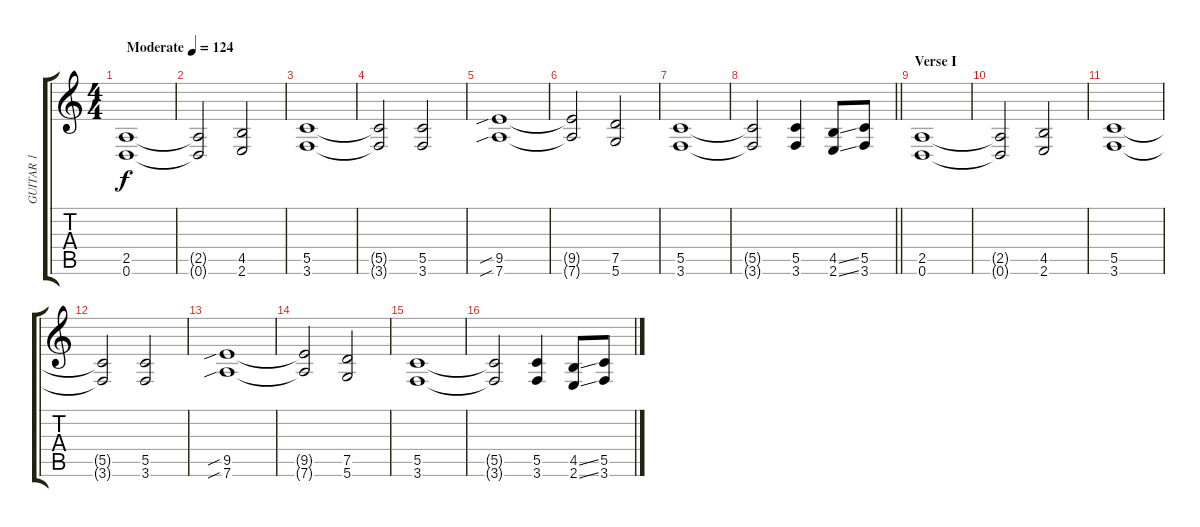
\track ("GUITAR 1" "GUITAR 1") {instrument overdrivenguitar}
\staff {score tabs}
\tuning (D4 A3 F3 C3 G2 D2) {hide}
\ts (4 4)
\tempo (124 "Moderate")
\clef g2
\ks c
(2.5 0.6).1{dy f instrument overdrivenguitar} |
(2.5{t} 0.6{t}).2 (4.5 2.6).2 |
(5.5 3.6).1 |
(5.5{t} 3.6{t}).2 (5.5 3.6).2 |
(9.5{sib} 7.6{sib}).1 |
(9.5{t} 7.6{t}).2 (7.5 5.6).2 |
(5.5 3.6).1 |
\barLineRight lightlight
(5.5{t} 3.6{t}).2 (5.5 3.6).4 (4.5{ss} 2.6{ss}).8 (5.5 3.6).8 |
\section ("" "Verse I")
(2.5 0.6).1 |
(2.5{t} 0.6{t}).2 (4.5 2.6).2 |
(5.5 3.6).1 |
(5.5{t} 3.6{t}).2 (5.5 3.6).2 |
(9.5{sib} 7.6{sib}).1 |
(9.5{t} 7.6{t}).2 (7.5 5.6).2 |
(5.5 3.6).1 |
(5.5{t} 3.6{t}).2 (5.5 3.6).4 (4.5{ss} 2.6{ss}).8 (5.5 3.6).8
